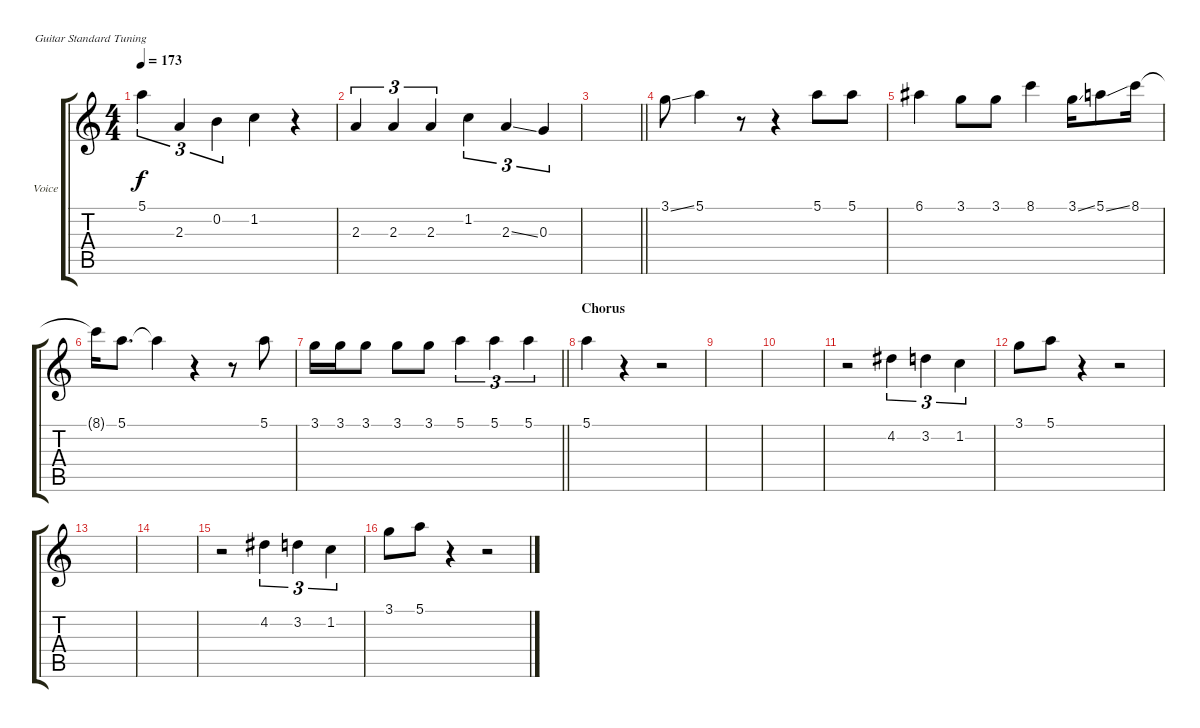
\bracketExtendMode groupsimilarinstruments
\firstSystemTrackNameOrientation horizontal
\otherSystemsTrackNameOrientation horizontal
\track ("Voice" "Voice") {mute instrument acousticguitarsteel}
\staff {score tabs}
\tuning (E4 B3 G3 D3 A2 E2)
\ts (4 4)
\tempo 173
\clef g2
\scale
0.333333
\ks c
5.1.4{tu (3 2) dy f} 2.3.4{tu (3 2)} 0.2.4{tu (3 2)} 1.2.4 r.4 |
\scale
0.333333 2.3.4{tu (3 2)} 2.3.4{tu (3 2)} 2.3.4{tu (3 2)} 1.2.4{tu (3 2)} 2.3{ss}.4{tu (3 2)} 0.3.4{tu (3 2)} |
\scale
0.333333
\barLineRight lightlight
|
\scale
0.333333 3.1{ss}.8 5.1.4 r.8 r.4 5.1.8 5.1.8 |
\scale
0.333333 6.1.4 3.1.8 3.1.8 8.1.4 3.1{ss}.16 5.1{ss}.8 8.1.16 |
\scale
0.333333 8.1{t}.16 5.1.8{d} 5.1{t}.4 r.4 r.8 5.1.8 |
\scale
0.333333
\barLineRight lightlight
3.1.16 3.1.16 3.1.8 3.1.8 3.1.8 5.1.4{tu (3 2)} 5.1.4{tu (3 2)} 5.1.4{tu (3 2)} |
\section ("" "Chorus")
\scale
0.333333 5.1.4 r.4 r.2 |
\scale
0.333333 |
\scale
0.333333 |
\scale
0.333333 r.2 4.2.4{tu (3 2)} 3.2.4{tu (3 2)} 1.2.4{tu (3 2)} |
3.1.8 5.1.8 r.4 r.2 |
|
|
r.2 4.2.4{tu (3 2)} 3.2.4{tu (3 2)} 1.2.4{tu (3 2)} |
3.1.8 5.1.8 r.4 r.2
